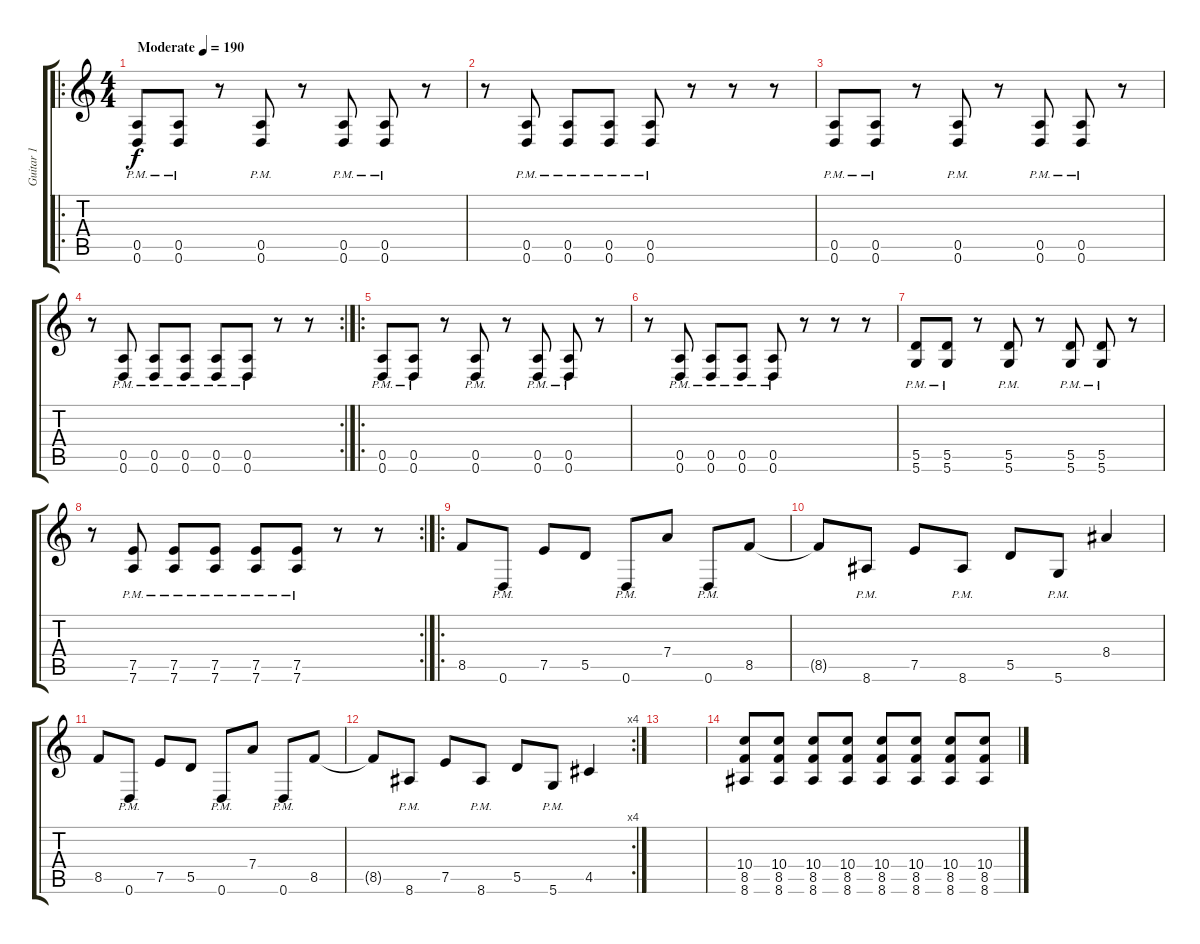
\track ("Guitar 1" "Guitar 1") {instrument distortionguitar}
\staff {score tabs}
\tuning (E4 B3 G3 D3 A2 D2) {hide}
\ro
\ts (4 4)
\tempo (190 "Moderate")
\clef g2
\ks c
(0.5{pm} 0.6{pm}).8{dy f instrument distortionguitar} (0.5{pm} 0.6{pm}).8 r.8 (0.5{pm} 0.6{pm}).8 r.8 (0.5{pm} 0.6{pm}).8 (0.5{pm} 0.6{pm}).8 r.8 |
r.8 (0.5{pm} 0.6{pm}).8 (0.5{pm} 0.6{pm}).8 (0.5{pm} 0.6{pm}).8 (0.5{pm} 0.6{pm}).8 r.8 r.8 r.8 |
(0.5{pm} 0.6{pm}).8 (0.5{pm} 0.6{pm}).8 r.8 (0.5{pm} 0.6{pm}).8 r.8 (0.5{pm} 0.6{pm}).8 (0.5{pm} 0.6{pm}).8 r.8 |
\rc 2
r.8 (0.5{pm} 0.6{pm}).8 (0.5{pm} 0.6{pm}).8 (0.5{pm} 0.6{pm}).8 (0.5{pm} 0.6{pm}).8 (0.5{pm} 0.6{pm}).8 r.8 r.8 |
\ro
(0.5{pm} 0.6{pm}).8 (0.5{pm} 0.6{pm}).8 r.8 (0.5{pm} 0.6{pm}).8 r.8 (0.5{pm} 0.6{pm}).8 (0.5{pm} 0.6{pm}).8 r.8 |
r.8 (0.5{pm} 0.6{pm}).8 (0.5{pm} 0.6{pm}).8 (0.5{pm} 0.6{pm}).8 (0.5{pm} 0.6{pm}).8 r.8 r.8 r.8 |
(5.5{pm} 5.6{pm}).8 (5.5{pm} 5.6{pm}).8 r.8 (5.5{pm} 5.6{pm}).8 r.8 (5.5{pm} 5.6{pm}).8 (5.5{pm} 5.6{pm}).8 r.8 |
\rc 2
r.8 (7.5{pm} 7.6{pm}).8 (7.5{pm} 7.6{pm}).8 (7.5{pm} 7.6{pm}).8 (7.5{pm} 7.6{pm}).8 (7.5{pm} 7.6{pm}).8 r.8 r.8 |
\ro
8.5.8 0.6{pm}.8 7.5.8 5.5.8 0.6{pm}.8 7.4.8 0.6{pm}.8 8.5.8 |
8.5{t}.8 8.6{pm}.8 7.5.8 8.6{pm}.8 5.5.8 5.6{pm}.8 8.4.4 |
8.5.8 0.6{pm}.8 7.5.8 5.5.8 0.6{pm}.8 7.4.8 0.6{pm}.8 8.5.8 |
\rc 4
8.5{t}.8 8.6{pm}.8 7.5.8 8.6{pm}.8 5.5.8 5.6{pm}.8 4.5.4 |
|
(10.4 8.5 8.6).8 (10.4 8.5 8.6).8 (10.4 8.5 8.6).8 (10.4 8.5 8.6).8 (10.4 8.5 8.6).8 (10.4 8.5 8.6).8 (10.4 8.5 8.6).8 (10.4 8.5 8.6).8
